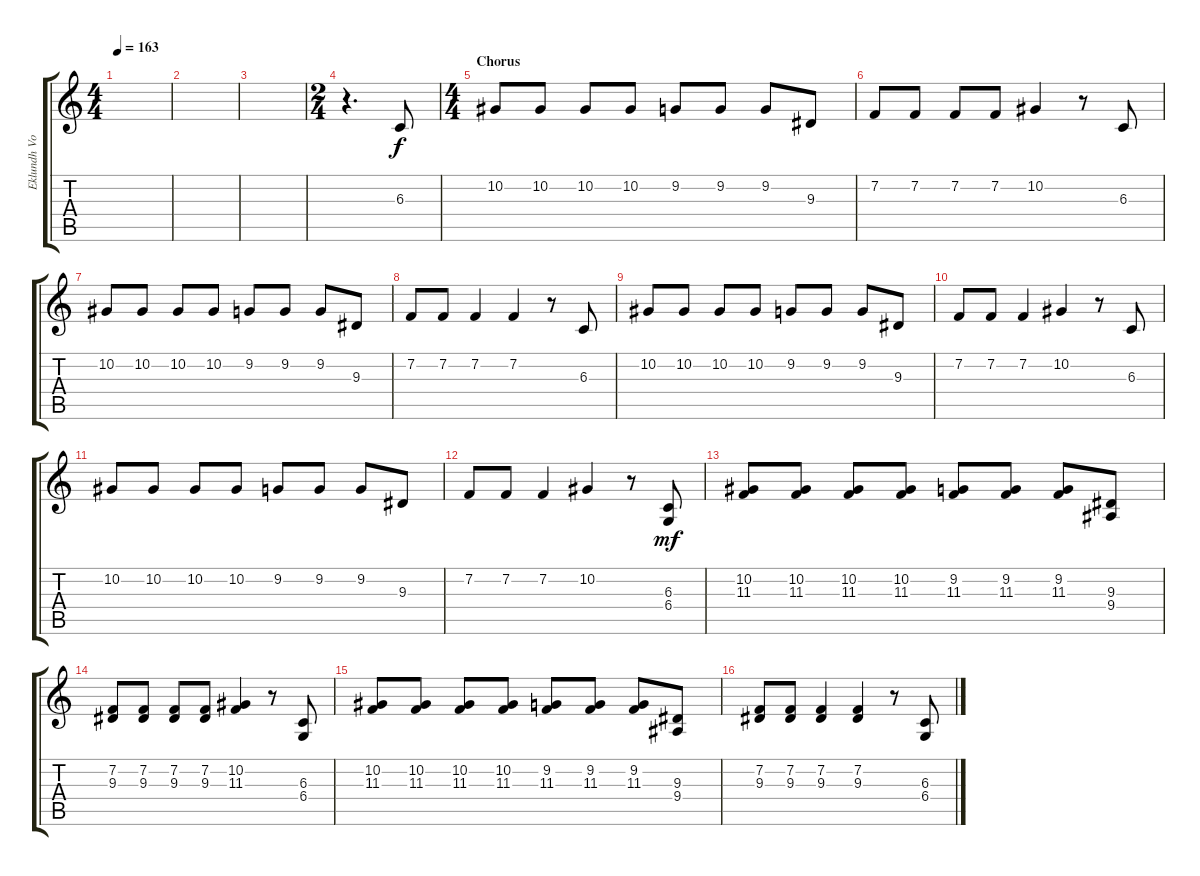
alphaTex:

\track ("Eklundh Vocals" "Eklundh Vo") {instrument lead8bassandlead}
\staff {score tabs}
\tuning (Eb4 Bb3 Gb3 Db3 Ab2 Eb2) {hide}
\ts (4 4)
\tempo 163
\clef g2
\ks c
|
|
|
\ts (2 4)
r.4{d} 6.3.8 |
\ts (4 4)
\section ("" "Chorus")
10.2.8 10.2.8 10.2.8 10.2.8 9.2.8 9.2.8 9.2.8 9.3.8 |
7.2.8 7.2.8 7.2.8 7.2.8 10.2.4 r.8 6.3.8 |
10.2.8 10.2.8 10.2.8 10.2.8 9.2.8 9.2.8 9.2.8 9.3.8 |
7.2.8 7.2.8 7.2.4 7.2.4 r.8 6.3.8 |
10.2.8 10.2.8 10.2.8 10.2.8 9.2.8 9.2.8 9.2.8 9.3.8 |
7.2.8 7.2.8 7.2.4 10.2.4 r.8 6.3.8 |
10.2.8 10.2.8 10.2.8 10.2.8 9.2.8 9.2.8 9.2.8 9.3.8 |
7.2.8 7.2.8 7.2.4 10.2.4 r.8 (6.3 6.4).8{dy mf} |
(10.2 11.3).8 (10.2 11.3).8 (10.2 11.3).8 (10.2 11.3).8 (9.2 11.3).8 (9.2 11.3).8 (9.2 11.3).8 (9.3 9.4).8 |
(7.2 9.3).8 (7.2 9.3).8 (7.2 9.3).8 (7.2 9.3).8 (10.2 11.3).4 r.8 (6.3 6.4).8 |
(10.2 11.3).8 (10.2 11.3).8 (10.2 11.3).8 (10.2 11.3).8 (9.2 11.3).8 (9.2 11.3).8 (9.2 11.3).8 (9.3 9.4).8 |
(7.2 9.3).8 (7.2 9.3).8 (7.2 9.3).4 (7.2 9.3).4 r.8 (6.3 6.4).8
